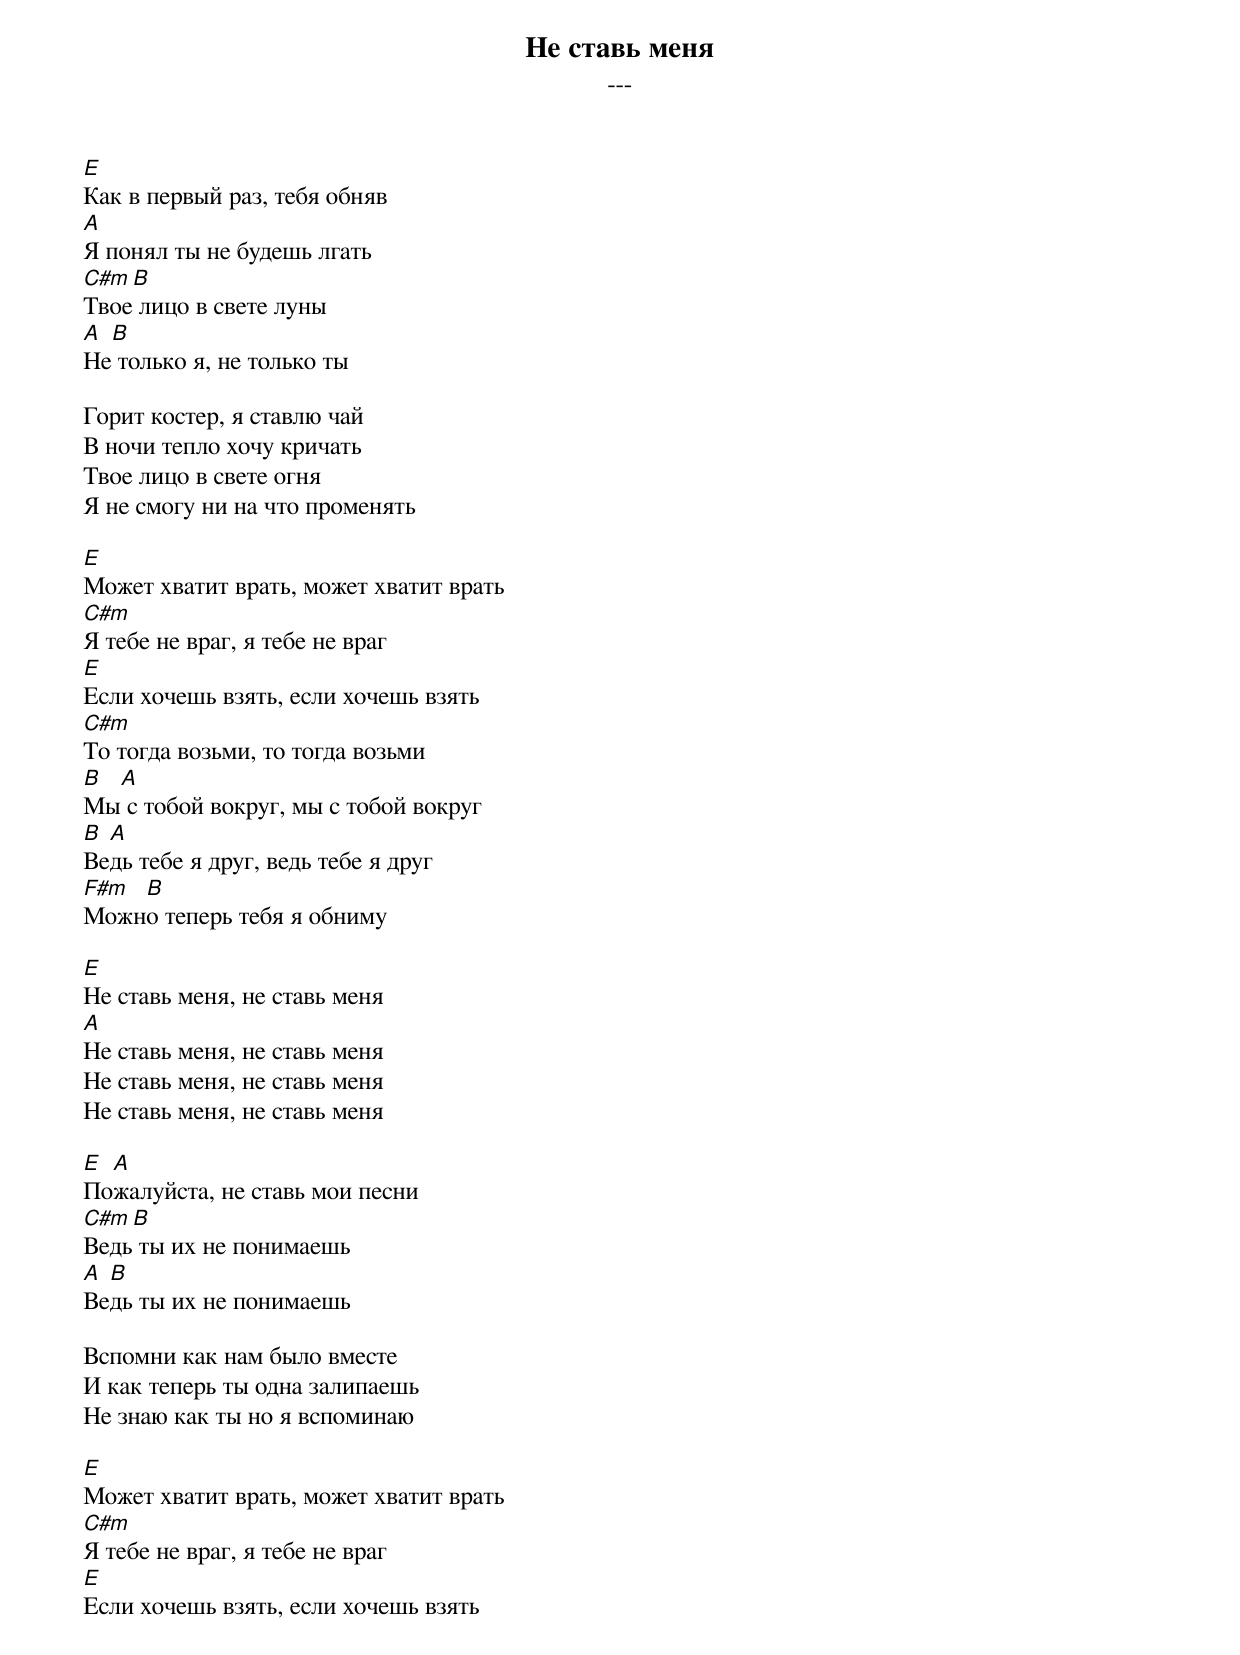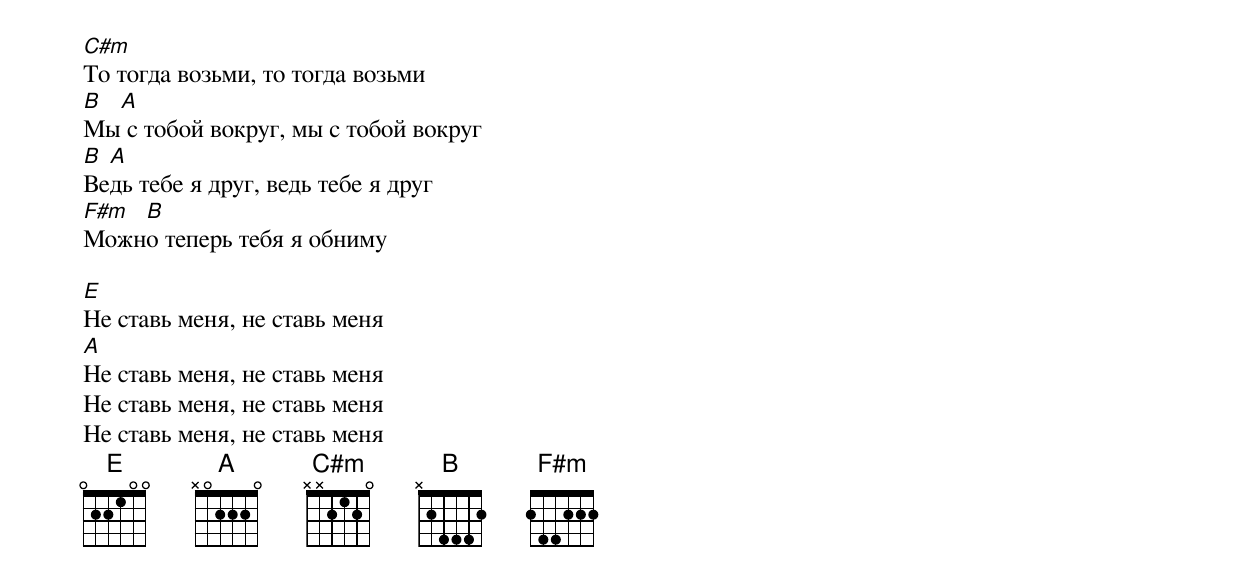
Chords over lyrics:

Не ставь меня
---

E
Как в первый раз, тебя обняв
A
Я понял ты не будешь лгать
C#m B
Твое лицо в свете луны
A B
Не только я, не только ты

Горит костер, я ставлю чай
В ночи тепло хочу кричать
Твое лицо в свете огня
Я не смогу ни на что променять

E
Может хватит врать, может хватит врать
C#m
Я тебе не враг, я тебе не враг
E
Если хочешь взять, если хочешь взять
C#m
То тогда возьми, то тогда возьми
B A
Мы с тобой вокруг, мы с тобой вокруг
B A
Ведь тебе я друг, ведь тебе я друг
F#m B
Можно теперь тебя я обниму

E
Не ставь меня, не ставь меня
A
Не ставь меня, не ставь меня
Не ставь меня, не ставь меня
Не ставь меня, не ставь меня

E A
Пожалуйста, не ставь мои песни
C#m B
Ведь ты их не понимаешь
A B
Ведь ты их не понимаешь

Вспомни как нам было вместе
И как теперь ты одна залипаешь
Не знаю как ты но я вспоминаю

E
Может хватит врать, может хватит врать
C#m
Я тебе не враг, я тебе не враг
E
Если хочешь взять, если хочешь взять
C#m
То тогда возьми, то тогда возьми
B A
Мы с тобой вокруг, мы с тобой вокруг
B A
Ведь тебе я друг, ведь тебе я друг
F#m B
Можно теперь тебя я обниму

E
Не ставь меня, не ставь меня
A
Не ставь меня, не ставь меня
Не ставь меня, не ставь меня
Не ставь меня, не ставь меня
